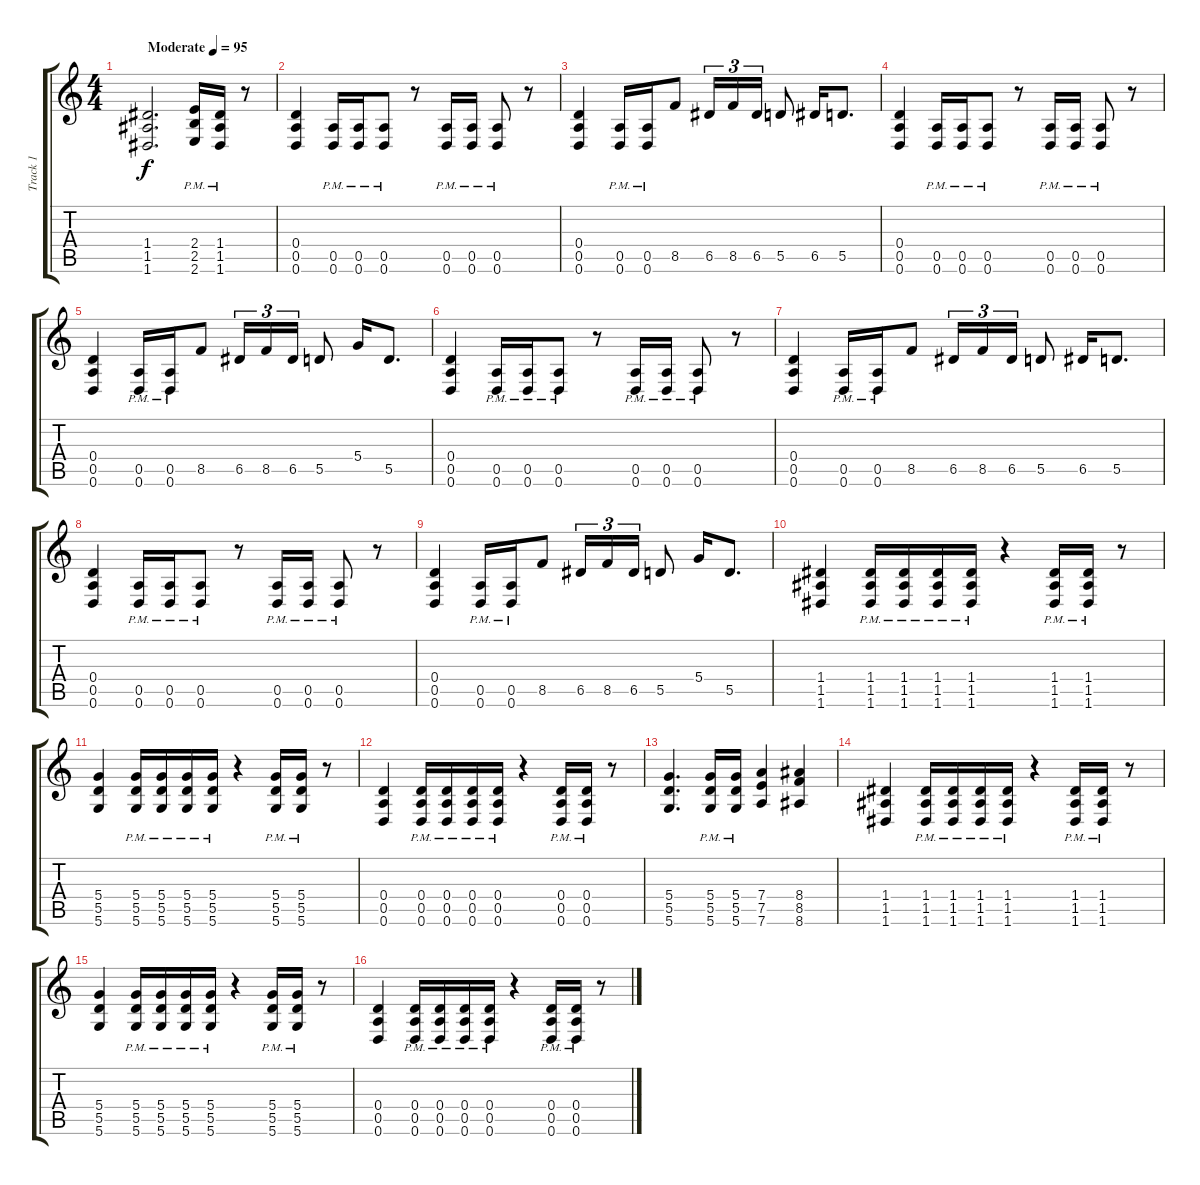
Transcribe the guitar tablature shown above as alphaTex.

\track ("Track 1" "Track 1") {instrument distortionguitar}
\staff {score tabs}
\tuning (E4 B3 G3 D3 A2 D2) {hide}
\ts (4 4)
\tempo (95 "Moderate")
\clef g2
\ks c
(1.4 1.5 1.6).2{d dy f instrument distortionguitar} (2.4{pm} 2.5{pm} 2.6{pm}).16 (1.4{pm} 1.5{pm} 1.6{pm}).16 r.8 |
(0.4 0.5 0.6).4 (0.5{pm} 0.6{pm}).16 (0.5{pm} 0.6{pm}).16 (0.5{pm} 0.6{pm}).8 r.8 (0.5{pm} 0.6{pm}).16 (0.5{pm} 0.6{pm}).16 (0.5{pm} 0.6{pm}).8 r.8 |
(0.4 0.5 0.6).4 (0.5{pm} 0.6{pm}).16 (0.5{pm} 0.6{pm}).16 8.5.8 6.5.16{tu (3 2)} 8.5.16{tu (3 2)} 6.5.16{tu (3 2)} 5.5.8 6.5.16 5.5.8{d} |
(0.4 0.5 0.6).4 (0.5{pm} 0.6{pm}).16 (0.5{pm} 0.6{pm}).16 (0.5{pm} 0.6{pm}).8 r.8 (0.5{pm} 0.6{pm}).16 (0.5{pm} 0.6{pm}).16 (0.5{pm} 0.6{pm}).8 r.8 |
(0.4 0.5 0.6).4 (0.5{pm} 0.6{pm}).16 (0.5{pm} 0.6{pm}).16 8.5.8 6.5.16{tu (3 2)} 8.5.16{tu (3 2)} 6.5.16{tu (3 2)} 5.5.8 5.4.16 5.5.8{d} |
(0.4 0.5 0.6).4 (0.5{pm} 0.6{pm}).16 (0.5{pm} 0.6{pm}).16 (0.5{pm} 0.6{pm}).8 r.8 (0.5{pm} 0.6{pm}).16 (0.5{pm} 0.6{pm}).16 (0.5{pm} 0.6{pm}).8 r.8 |
(0.4 0.5 0.6).4 (0.5{pm} 0.6{pm}).16 (0.5{pm} 0.6{pm}).16 8.5.8 6.5.16{tu (3 2)} 8.5.16{tu (3 2)} 6.5.16{tu (3 2)} 5.5.8 6.5.16 5.5.8{d} |
(0.4 0.5 0.6).4 (0.5{pm} 0.6{pm}).16 (0.5{pm} 0.6{pm}).16 (0.5{pm} 0.6{pm}).8 r.8 (0.5{pm} 0.6{pm}).16 (0.5{pm} 0.6{pm}).16 (0.5{pm} 0.6{pm}).8 r.8 |
(0.4 0.5 0.6).4 (0.5{pm} 0.6{pm}).16 (0.5{pm} 0.6{pm}).16 8.5.8 6.5.16{tu (3 2)} 8.5.16{tu (3 2)} 6.5.16{tu (3 2)} 5.5.8 5.4.16 5.5.8{d} |
(1.4 1.5 1.6).4 (1.4{pm} 1.5{pm} 1.6{pm}).16 (1.4{pm} 1.5{pm} 1.6{pm}).16 (1.4{pm} 1.5{pm} 1.6{pm}).16 (1.4{pm} 1.5{pm} 1.6{pm}).16 r.4 (1.4{pm} 1.5{pm} 1.6{pm}).16 (1.4{pm} 1.5{pm} 1.6{pm}).16 r.8 |
(5.4 5.5 5.6).4 (5.4{pm} 5.5{pm} 5.6{pm}).16 (5.4{pm} 5.5{pm} 5.6{pm}).16 (5.4{pm} 5.5{pm} 5.6{pm}).16 (5.4{pm} 5.5{pm} 5.6{pm}).16 r.4 (5.4{pm} 5.5{pm} 5.6{pm}).16 (5.4{pm} 5.5{pm} 5.6{pm}).16 r.8 |
(0.4 0.5 0.6).4 (0.4{pm} 0.5{pm} 0.6{pm}).16 (0.4{pm} 0.5{pm} 0.6{pm}).16 (0.4{pm} 0.5{pm} 0.6{pm}).16 (0.4{pm} 0.5{pm} 0.6{pm}).16 r.4 (0.4{pm} 0.5{pm} 0.6{pm}).16 (0.4{pm} 0.5{pm} 0.6{pm}).16 r.8 |
(5.4 5.5 5.6).4{d} (5.4{pm} 5.5{pm} 5.6{pm}).16 (5.4{pm} 5.5{pm} 5.6{pm}).16 (7.4 7.5 7.6).4 (8.4 8.5 8.6).4 |
(1.4 1.5 1.6).4 (1.4{pm} 1.5{pm} 1.6{pm}).16 (1.4{pm} 1.5{pm} 1.6{pm}).16 (1.4{pm} 1.5{pm} 1.6{pm}).16 (1.4{pm} 1.5{pm} 1.6{pm}).16 r.4 (1.4{pm} 1.5{pm} 1.6{pm}).16 (1.4{pm} 1.5{pm} 1.6{pm}).16 r.8 |
(5.4 5.5 5.6).4 (5.4{pm} 5.5{pm} 5.6{pm}).16 (5.4{pm} 5.5{pm} 5.6{pm}).16 (5.4{pm} 5.5{pm} 5.6{pm}).16 (5.4{pm} 5.5{pm} 5.6{pm}).16 r.4 (5.4{pm} 5.5{pm} 5.6{pm}).16 (5.4{pm} 5.5{pm} 5.6{pm}).16 r.8 |
(0.4 0.5 0.6).4 (0.4{pm} 0.5{pm} 0.6{pm}).16 (0.4{pm} 0.5{pm} 0.6{pm}).16 (0.4{pm} 0.5{pm} 0.6{pm}).16 (0.4{pm} 0.5{pm} 0.6{pm}).16 r.4 (0.4{pm} 0.5{pm} 0.6{pm}).16 (0.4{pm} 0.5{pm} 0.6{pm}).16 r.8
